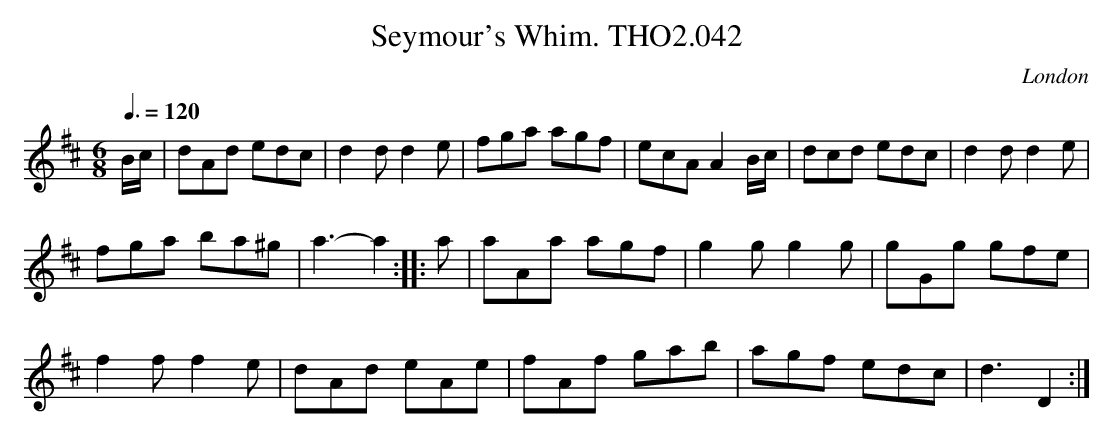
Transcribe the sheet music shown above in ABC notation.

X:1
T:Seymour's Whim. THO2.042
O:London
M:6/8
L:1/8
Q:3/8=120
K:D
B/c/|dAd edc|d2d d2e|fga agf|ecA A2 B/c/|dcd edc|d2d d2e|
fga ba^g|a3- a2::a|aAa agf|g2g g2g|gGg gfe|
f2f f2e|dAd eAe|fAf gab|agf edc|d3 D2:|
